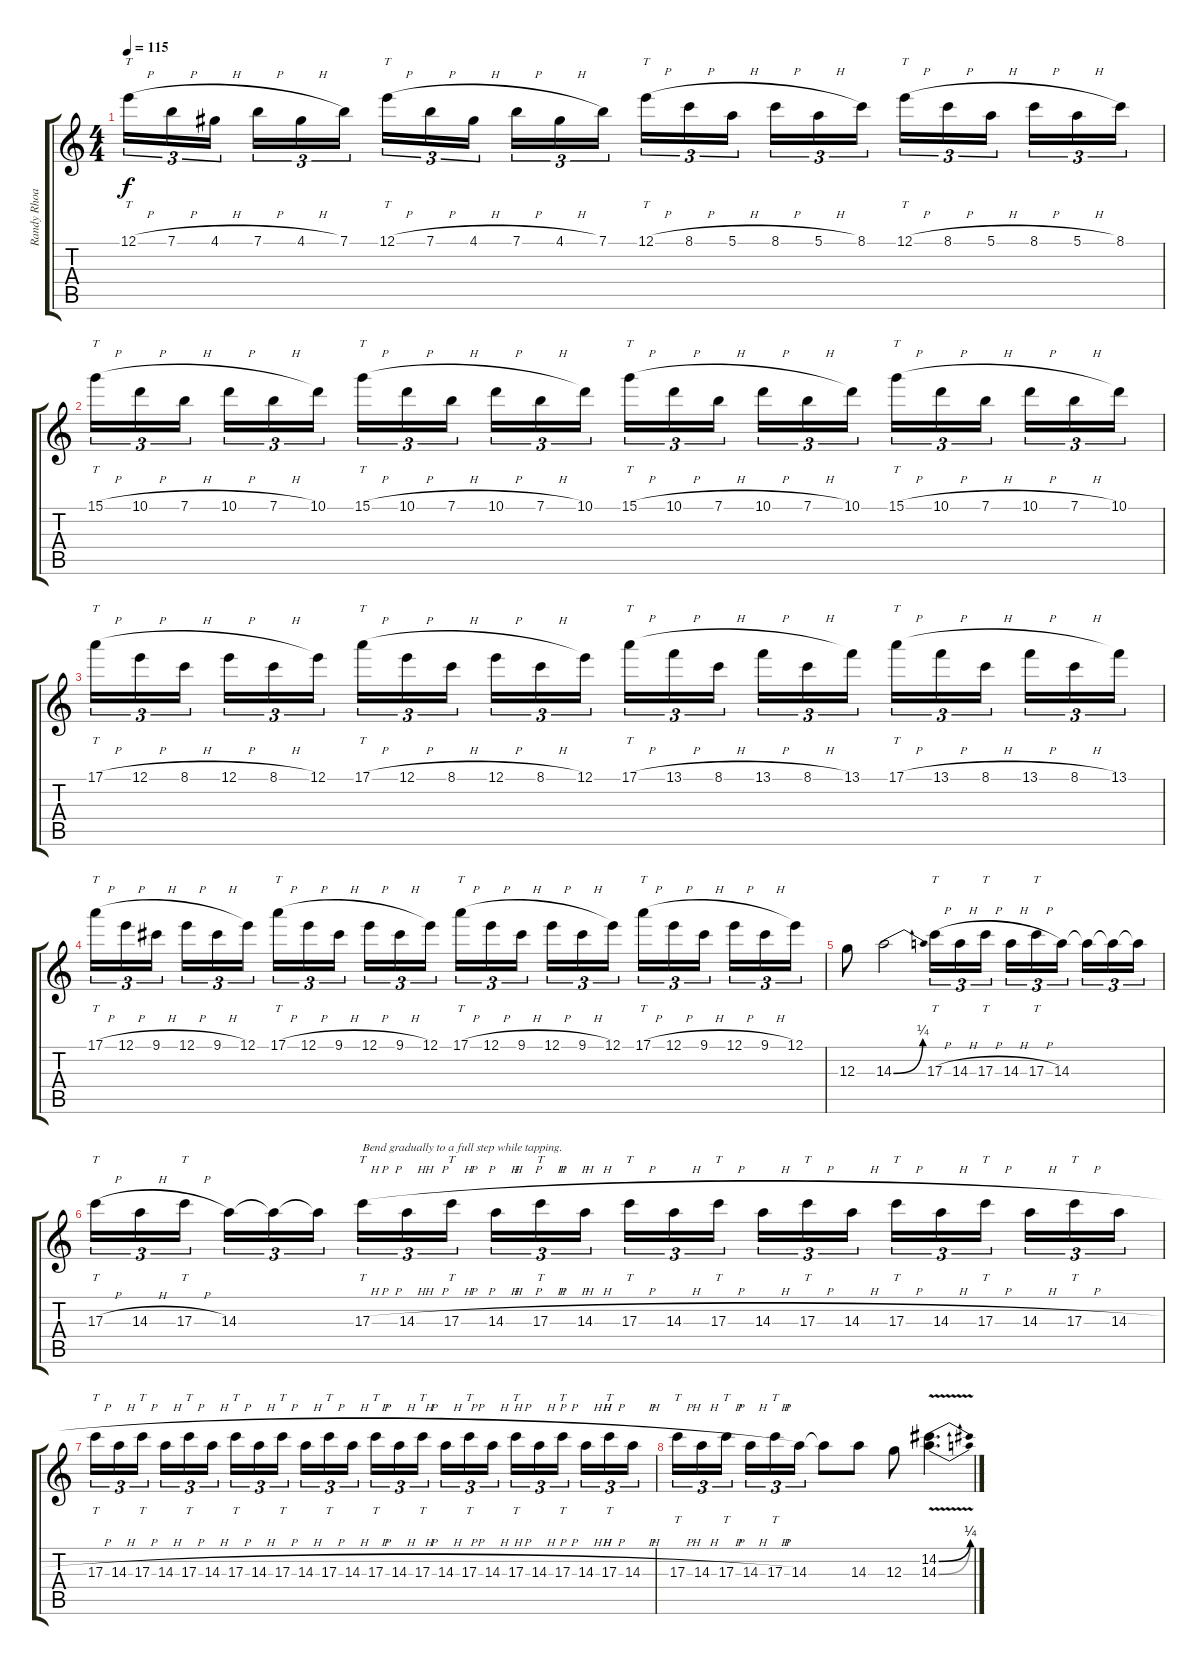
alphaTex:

\track ("Randy Rhoads" "Randy Rhoa") {instrument overdrivenguitar}
\staff {score tabs}
\tuning (E4 B3 G3 D3 A2 E2) {hide}
\ts (4 4)
\tempo 115
\clef g2
\ks c
12.1{h}.16{tt tu (3 2) dy f} 7.1{h}.16{tu (3 2)} 4.1{h}.16{tu (3 2) beam splitsecondary} 7.1{h}.16{tu (3 2)} 4.1{h}.16{tu (3 2)} 7.1.16{tu (3 2)} 12.1{h}.16{tt tu (3 2)} 7.1{h}.16{tu (3 2)} 4.1{h}.16{tu (3 2) beam splitsecondary} 7.1{h}.16{tu (3 2)} 4.1{h}.16{tu (3 2)} 7.1.16{tu (3 2)} 12.1{h}.16{tt tu (3 2)} 8.1{h}.16{tu (3 2)} 5.1{h}.16{tu (3 2) beam splitsecondary} 8.1{h}.16{tu (3 2)} 5.1{h}.16{tu (3 2)} 8.1.16{tu (3 2)} 12.1{h}.16{tt tu (3 2)} 8.1{h}.16{tu (3 2)} 5.1{h}.16{tu (3 2) beam splitsecondary} 8.1{h}.16{tu (3 2)} 5.1{h}.16{tu (3 2)} 8.1.16{tu (3 2)} |
15.1{h}.16{tt tu (3 2)} 10.1{h}.16{tu (3 2)} 7.1{h}.16{tu (3 2) beam splitsecondary} 10.1{h}.16{tu (3 2)} 7.1{h}.16{tu (3 2)} 10.1.16{tu (3 2)} 15.1{h}.16{tt tu (3 2)} 10.1{h}.16{tu (3 2)} 7.1{h}.16{tu (3 2) beam splitsecondary} 10.1{h}.16{tu (3 2)} 7.1{h}.16{tu (3 2)} 10.1.16{tu (3 2)} 15.1{h}.16{tt tu (3 2)} 10.1{h}.16{tu (3 2)} 7.1{h}.16{tu (3 2) beam splitsecondary} 10.1{h}.16{tu (3 2)} 7.1{h}.16{tu (3 2)} 10.1.16{tu (3 2)} 15.1{h}.16{tt tu (3 2)} 10.1{h}.16{tu (3 2)} 7.1{h}.16{tu (3 2) beam splitsecondary} 10.1{h}.16{tu (3 2)} 7.1{h}.16{tu (3 2)} 10.1.16{tu (3 2)} |
17.1{h}.16{tt tu (3 2)} 12.1{h}.16{tu (3 2)} 8.1{h}.16{tu (3 2) beam splitsecondary} 12.1{h}.16{tu (3 2)} 8.1{h}.16{tu (3 2)} 12.1.16{tu (3 2)} 17.1{h}.16{tt tu (3 2)} 12.1{h}.16{tu (3 2)} 8.1{h}.16{tu (3 2) beam splitsecondary} 12.1{h}.16{tu (3 2)} 8.1{h}.16{tu (3 2)} 12.1.16{tu (3 2)} 17.1{h}.16{tt tu (3 2)} 13.1{h}.16{tu (3 2)} 8.1{h}.16{tu (3 2) beam splitsecondary} 13.1{h}.16{tu (3 2)} 8.1{h}.16{tu (3 2)} 13.1.16{tu (3 2)} 17.1{h}.16{tt tu (3 2)} 13.1{h}.16{tu (3 2)} 8.1{h}.16{tu (3 2) beam splitsecondary} 13.1{h}.16{tu (3 2)} 8.1{h}.16{tu (3 2)} 13.1.16{tu (3 2)} |
17.1{h}.16{tt tu (3 2)} 12.1{h}.16{tu (3 2)} 9.1{h}.16{tu (3 2) beam splitsecondary} 12.1{h}.16{tu (3 2)} 9.1{h}.16{tu (3 2)} 12.1.16{tu (3 2)} 17.1{h}.16{tt tu (3 2)} 12.1{h}.16{tu (3 2)} 9.1{h}.16{tu (3 2) beam splitsecondary} 12.1{h}.16{tu (3 2)} 9.1{h}.16{tu (3 2)} 12.1.16{tu (3 2)} 17.1{h}.16{tt tu (3 2)} 12.1{h}.16{tu (3 2)} 9.1{h}.16{tu (3 2) beam splitsecondary} 12.1{h}.16{tu (3 2)} 9.1{h}.16{tu (3 2)} 12.1.16{tu (3 2)} 17.1{h}.16{tt tu (3 2)} 12.1{h}.16{tu (3 2)} 9.1{h}.16{tu (3 2) beam splitsecondary} 12.1{h}.16{tu (3 2)} 9.1{h}.16{tu (3 2)} 12.1.16{tu (3 2)} |
12.3.8 14.3{be (bend 0 0 60 1)}.2 17.3{h}.16{tt tu (3 2)} 14.3{h}.16{tu (3 2)} 17.3{h}.16{tt tu (3 2)} 14.3{h}.16{tu (3 2)} 17.3{h}.16{tt tu (3 2)} 14.3.16{tu (3 2) beam splitsecondary} 14.3{t}.16{tu (3 2)} 14.3{t}.16{tu (3 2)} 14.3{t}.16{tu (3 2)} |
17.3{h}.16{tt tu (3 2)} 14.3{h}.16{tu (3 2)} 17.3{h}.16{tt tu (3 2) beam splitsecondary} 14.3.16{tu (3 2)} 14.3{t}.16{tu (3 2)} 14.3{t}.16{tu (3 2)} 17.3{h}.16{tt tu (3 2) txt "Bend gradually to a full step while tapping."} 14.3{h}.16{tu (3 2)} 17.3{h}.16{tt tu (3 2) beam splitsecondary} 14.3{h}.16{tu (3 2)} 17.3{h}.16{tt tu (3 2)} 14.3{h}.16{tu (3 2)} 17.3{h}.16{tt tu (3 2)} 14.3{h}.16{tu (3 2)} 17.3{h}.16{tt tu (3 2) beam splitsecondary} 14.3{h}.16{tu (3 2)} 17.3{h}.16{tt tu (3 2)} 14.3{h}.16{tu (3 2)} 17.3{h}.16{tt tu (3 2)} 14.3{h}.16{tu (3 2)} 17.3{h}.16{tt tu (3 2) beam splitsecondary} 14.3{h}.16{tu (3 2)} 17.3{h}.16{tt tu (3 2)} 14.3{h}.16{tu (3 2)} |
17.3{h}.16{tt tu (3 2)} 14.3{h}.16{tu (3 2)} 17.3{h}.16{tt tu (3 2) beam splitsecondary} 14.3{h}.16{tu (3 2)} 17.3{h}.16{tt tu (3 2)} 14.3{h}.16{tu (3 2)} 17.3{h}.16{tt tu (3 2)} 14.3{h}.16{tu (3 2)} 17.3{h}.16{tt tu (3 2) beam splitsecondary} 14.3{h}.16{tu (3 2)} 17.3{h}.16{tt tu (3 2)} 14.3{h}.16{tu (3 2)} 17.3{h}.16{tt tu (3 2)} 14.3{h}.16{tu (3 2)} 17.3{h}.16{tt tu (3 2) beam splitsecondary} 14.3{h}.16{tu (3 2)} 17.3{h}.16{tt tu (3 2)} 14.3{h}.16{tu (3 2)} 17.3{h}.16{tt tu (3 2)} 14.3{h}.16{tu (3 2)} 17.3{h}.16{tt tu (3 2) beam splitsecondary} 14.3{h}.16{tu (3 2)} 17.3{h}.16{tt tu (3 2)} 14.3{h}.16{tu (3 2)} |
17.3{h}.16{tt tu (3 2)} 14.3{h}.16{tu (3 2)} 17.3{h}.16{tt tu (3 2) beam splitsecondary} 14.3{h}.16{tu (3 2)} 17.3{h}.16{tt tu (3 2)} 14.3.16{tu (3 2)} 14.3{t}.8 14.3.8 12.3.8 (14.2{be (bend 0 0 60 1) v} 14.3{be (bend 0 0 60 1) v}).4{d}
